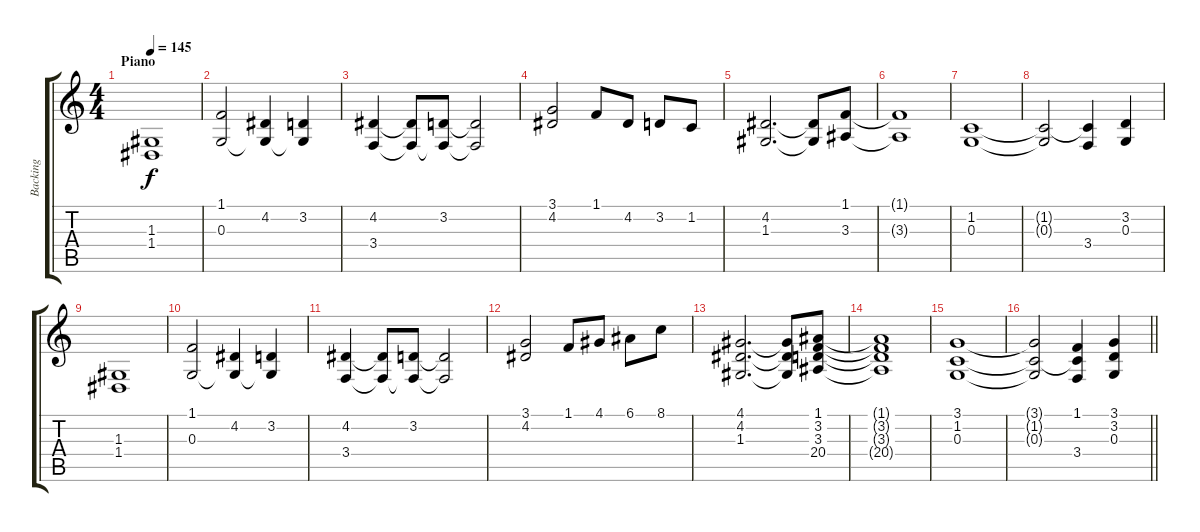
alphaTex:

\track ("Backing" "Backing") {instrument stringensemble1}
\staff {score tabs}
\tuning (E4 B3 G3 D3 A2 C2) {hide}
\ts (4 4)
\section ("" "Piano")
\tempo 145
\clef g2
\ks c
(1.3 1.4).1{dy f} |
(1.1 0.3).2 (4.2 0.3{t}).4 (3.2 0.3{t}).4 |
(4.2 3.4).4 (4.2{t} 3.4{t}).8 (3.2 3.4{t}).8 (3.2{t} 3.4{t}).2 |
(3.1 4.2).2 1.1.8 4.2.8 3.2.8 1.2.8 |
(4.2 1.3).2{d} (4.2{t} 1.3{t}).8 (1.1 3.3).8 |
(1.1{t} 3.3{t}).1 |
(1.2 0.3).1 |
(1.2{t} 0.3{t}).2 (1.2{t} 3.4).4 (3.2 0.3).4 |
(1.3 1.4).1 |
(1.1 0.3).2 (4.2 0.3{t}).4 (3.2 0.3{t}).4 |
(4.2 3.4).4 (4.2{t} 3.4{t}).8 (3.2 3.4{t}).8 (3.2{t} 3.4{t}).2 |
(3.1 4.2).2 1.1.8 4.1.8 6.1.8 8.1.8 |
(4.1 4.2 1.3).2{d} (4.1{t} 4.2{t} 1.3{t}).8 (1.1 3.2 3.3 20.4).8 |
(1.1{t} 3.2{t} 3.3{t} 20.4{t}).1 |
(3.1 1.2 0.3).1 |
\barLineRight lightlight
(3.1{t} 1.2{t} 0.3{t}).2 (1.1 1.2{t} 3.4).4 (3.1 3.2 0.3).4
